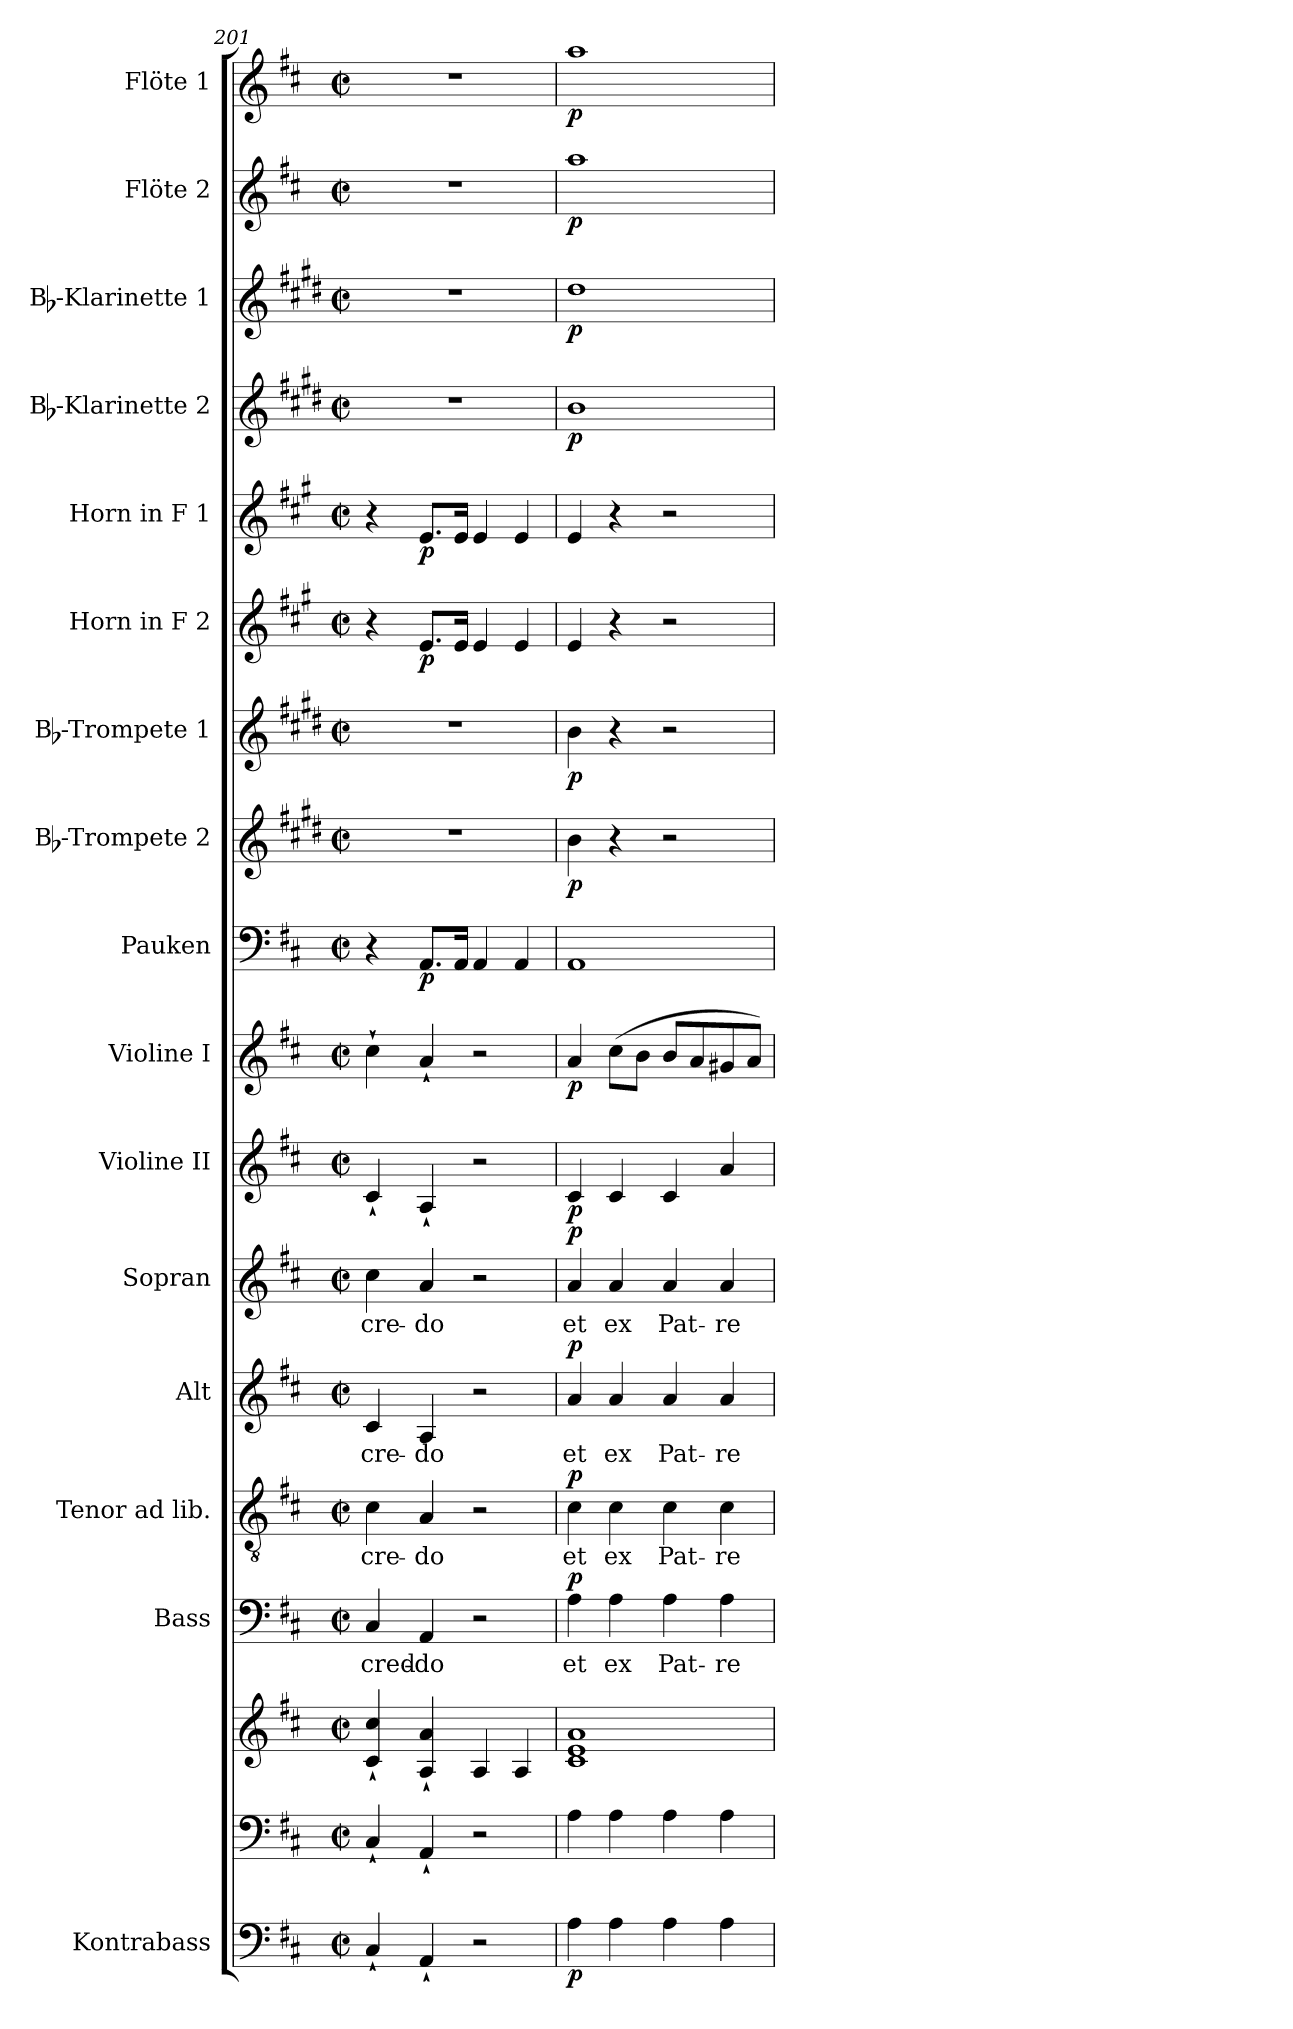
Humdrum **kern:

**kern	**dynam	**kern	**kern	**kern	**text	**dynam	**kern	**text	**dynam	**kern	**text	**dynam	**kern	**text	**dynam	**kern	**dynam	**kern	**dynam	**kern	**dynam	**kern	**dynam	**kern	**dynam	**kern	**dynam	**kern	**dynam	**kern	**dynam	**kern	**dynam	**kern	**dynam	**kern	**dynam
*part17	*part17	*part16	*part16	*part15	*part15	*part15	*part14	*part14	*part14	*part13	*part13	*part13	*part12	*part12	*part12	*part11	*part11	*part10	*part10	*part9	*part9	*part8	*part8	*part7	*part7	*part6	*part6	*part5	*part5	*part4	*part4	*part3	*part3	*part2	*part2	*part1	*part1
*staff18	*staff18	*staff17	*staff16	*staff15	*staff15	*staff15	*staff14	*staff14	*staff14	*staff13	*staff13	*staff13	*staff12	*staff12	*staff12	*staff11	*staff11	*staff10	*staff10	*staff9	*staff9	*staff8	*staff8	*staff7	*staff7	*staff6	*staff6	*staff5	*staff5	*staff4	*staff4	*staff3	*staff3	*staff2	*staff2	*staff1	*staff1
*I"Kontrabass	*	*	*	*I"Bass	*	*	*I"Tenor ad lib.	*	*	*I"Alt	*	*	*I"Sopran	*	*	*I"Violine II	*	*I"Violine I	*	*I"Pauken	*	*I"Bb-Trompete 2	*	*I"Bb-Trompete 1	*	*I"Horn in F 2	*	*I"Horn in F 1	*	*I"Bb-Klarinette 2	*	*I"Bb-Klarinette 1	*	*I"Flöte 2	*	*I"Flöte 1	*
*I'Kb.	*	*	*	*I'B.	*	*	*I'T.	*	*	*I'A.	*	*	*I'S.	*	*	*I'Vl. II	*	*I'Vl. I	*	*I'Pk.	*	*I'Bb Trp. 2	*	*I'Bb Trp. 1	*	*	*	*	*	*I'Bb Kl. 2	*	*I'Bb Kl. 1	*	*I'Fl. 2	*	*I'Fl. 1	*
!!LO:PB:g=z
*clefF4	*	*clefF4	*clefG2	*clefF4	*	*	*clefGv2	*	*	*clefG2	*	*	*clefG2	*	*	*clefG2	*	*clefG2	*	*clefF4	*	*clefG2	*	*clefG2	*	*clefG2	*	*clefG2	*	*clefG2	*	*clefG2	*	*clefG2	*	*clefG2	*
*ITrd7c12	*	*	*	*	*	*	*	*	*	*	*	*	*	*	*	*	*	*	*	*	*	*ITrd1c2	*	*ITrd1c2	*	*ITrd4c7	*	*ITrd4c7	*	*ITrd1c2	*	*ITrd1c2	*	*	*	*	*
*k[f#c#]	*	*k[f#c#]	*k[f#c#]	*k[f#c#]	*	*	*k[f#c#]	*	*	*k[f#c#]	*	*	*k[f#c#]	*	*	*k[f#c#]	*	*k[f#c#]	*	*k[f#c#]	*	*k[f#c#]	*	*k[f#c#]	*	*k[f#c#]	*	*k[f#c#]	*	*k[f#c#]	*	*k[f#c#]	*	*k[f#c#]	*	*k[f#c#]	*
*D:	*	*D:	*D:	*D:	*	*	*D:	*	*	*D:	*	*	*D:	*	*	*D:	*	*D:	*	*D:	*	*D:	*	*D:	*	*D:	*	*D:	*	*D:	*	*D:	*	*D:	*	*D:	*
*M2/2	*	*M2/2	*M2/2	*M2/2	*	*	*M2/2	*	*	*M2/2	*	*	*M2/2	*	*	*M2/2	*	*M2/2	*	*M2/2	*	*M2/2	*	*M2/2	*	*M2/2	*	*M2/2	*	*M2/2	*	*M2/2	*	*M2/2	*	*M2/2	*
*met(c|)	*	*met(c|)	*met(c|)	*met(c|)	*	*	*met(c|)	*	*	*met(c|)	*	*	*met(c|)	*	*	*met(c|)	*	*met(c|)	*	*met(c|)	*	*met(c|)	*	*met(c|)	*	*met(c|)	*	*met(c|)	*	*met(c|)	*	*met(c|)	*	*met(c|)	*	*met(c|)	*
=201	=201	=201	=201	=201	=201	=201	=201	=201	=201	=201	=201	=201	=201	=201	=201	=201	=201	=201	=201	=201	=201	=201	=201	=201	=201	=201	=201	=201	=201	=201	=201	=201	=201	=201	=201	=201	=201
!	!	!	!	!	!LO:LY:b	!	!	!LO:LY:b	!	!	!LO:LY:b	!	!	!LO:LY:b	!	!	!	!	!	!	!	!	!	!	!	!	!	!	!	!	!	!	!	!	!	!	!
4CC#`</	.	4C#`</	4c#/`< 4cc#/`<	4C#/	cred-	.	4c#\	cre-	.	4c#/	cre-	.	4cc#\	cre-	.	4c#`</	.	4cc#`>\	.	4r	.	1r	.	1r	.	4r	.	4r	.	1r	.	1r	.	1r	.	1r	.
!	!	!	!	!	!LO:LY:b	!	!	!LO:LY:b	!	!	!LO:LY:b	!	!	!LO:LY:b	!	!	!	!	!	!	!LO:DY:b	!	!	!	!	!	!LO:DY:b	!	!LO:DY:b	!	!	!	!	!	!	!	!
4AAA`</	.	4AA`</	4A/`< 4a/`<	4AA/	-do	.	4A/	-do	.	4A/	-do	.	4a/	-do	.	4A`</	.	4a`</	.	8.AA/L	p	.	.	.	.	8.A/L	p	8.A/L	p	.	.	.	.	.	.	.	.
.	.	.	.	.	.	.	.	.	.	.	.	.	.	.	.	.	.	.	.	16AA/Jk	.	.	.	.	.	16A/Jk	.	16A/Jk	.	.	.	.	.	.	.	.	.
2r	.	2r	4A/	2r	.	.	2r	.	.	2r	.	.	2r	.	.	2r	.	2r	.	4AA/	.	.	.	.	.	4A/	.	4A/	.	.	.	.	.	.	.	.	.
.	.	.	4A/	.	.	.	.	.	.	.	.	.	.	.	.	.	.	.	.	4AA/	.	.	.	.	.	4A/	.	4A/	.	.	.	.	.	.	.	.	.
=202	=202	=202	=202	=202	=202	=202	=202	=202	=202	=202	=202	=202	=202	=202	=202	=202	=202	=202	=202	=202	=202	=202	=202	=202	=202	=202	=202	=202	=202	=202	=202	=202	=202	=202	=202	=202	=202
!	!LO:DY:b	!	!	!	!LO:LY:b	!LO:DY:a	!	!LO:LY:b	!LO:DY:a	!	!LO:LY:b	!LO:DY:a	!	!LO:LY:b	!LO:DY:a	!	!LO:DY:b	!	!LO:DY:b	!	!	!	!LO:DY:b	!	!LO:DY:b	!	!	!	!	!	!LO:DY:b	!	!LO:DY:b	!	!LO:DY:b	!	!LO:DY:b
4AA\	p	4A\	1c# 1e 1a	4A\	et	p	4c#\	et	p	4a/	et	p	4a/	et	p	4c#/	p	4a/	p	1AA	.	4a\	p	4a\	p	4A/	.	4A/	.	1a	p	1cc#	p	1aa	p	1aa	p
!	!	!	!	!	!LO:LY:b	!	!	!LO:LY:b	!	!	!LO:LY:b	!	!	!LO:LY:b	!	!	!	!	!	!	!	!	!	!	!	!	!	!	!	!	!	!	!	!	!	!	!
4AA\	.	4A\	.	4A\	ex	.	4c#\	ex	.	4a/	ex	.	4a/	ex	.	4c#/	.	(>8cc#\L	.	.	.	4r	.	4r	.	4r	.	4r	.	.	.	.	.	.	.	.	.
.	.	.	.	.	.	.	.	.	.	.	.	.	.	.	.	.	.	8b\J	.	.	.	.	.	.	.	.	.	.	.	.	.	.	.	.	.	.	.
!	!	!	!	!	!LO:LY:b	!	!	!LO:LY:b	!	!	!LO:LY:b	!	!	!LO:LY:b	!	!	!	!	!	!	!	!	!	!	!	!	!	!	!	!	!	!	!	!	!	!	!
4AA\	.	4A\	.	4A\	Pat-	.	4c#\	Pat-	.	4a/	Pat-	.	4a/	Pat-	.	4c#/	.	8b/L	.	.	.	2r	.	2r	.	2r	.	2r	.	.	.	.	.	.	.	.	.
.	.	.	.	.	.	.	.	.	.	.	.	.	.	.	.	.	.	8a/	.	.	.	.	.	.	.	.	.	.	.	.	.	.	.	.	.	.	.
!	!	!	!	!	!LO:LY:b	!	!	!LO:LY:b	!	!	!LO:LY:b	!	!	!LO:LY:b	!	!	!	!	!	!	!	!	!	!	!	!	!	!	!	!	!	!	!	!	!	!	!
4AA\	.	4A\	.	4A\	-re	.	4c#\	-re	.	4a/	-re	.	4a/	-re	.	4a/	.	8g#X/	.	.	.	.	.	.	.	.	.	.	.	.	.	.	.	.	.	.	.
.	.	.	.	.	.	.	.	.	.	.	.	.	.	.	.	.	.	8a/J)	.	.	.	.	.	.	.	.	.	.	.	.	.	.	.	.	.	.	.
=	=	=	=	=	=	=	=	=	=	=	=	=	=	=	=	=	=	=	=	=	=	=	=	=	=	=	=	=	=	=	=	=	=	=	=	=	=
*-	*-	*-	*-	*-	*-	*-	*-	*-	*-	*-	*-	*-	*-	*-	*-	*-	*-	*-	*-	*-	*-	*-	*-	*-	*-	*-	*-	*-	*-	*-	*-	*-	*-	*-	*-	*-	*-
